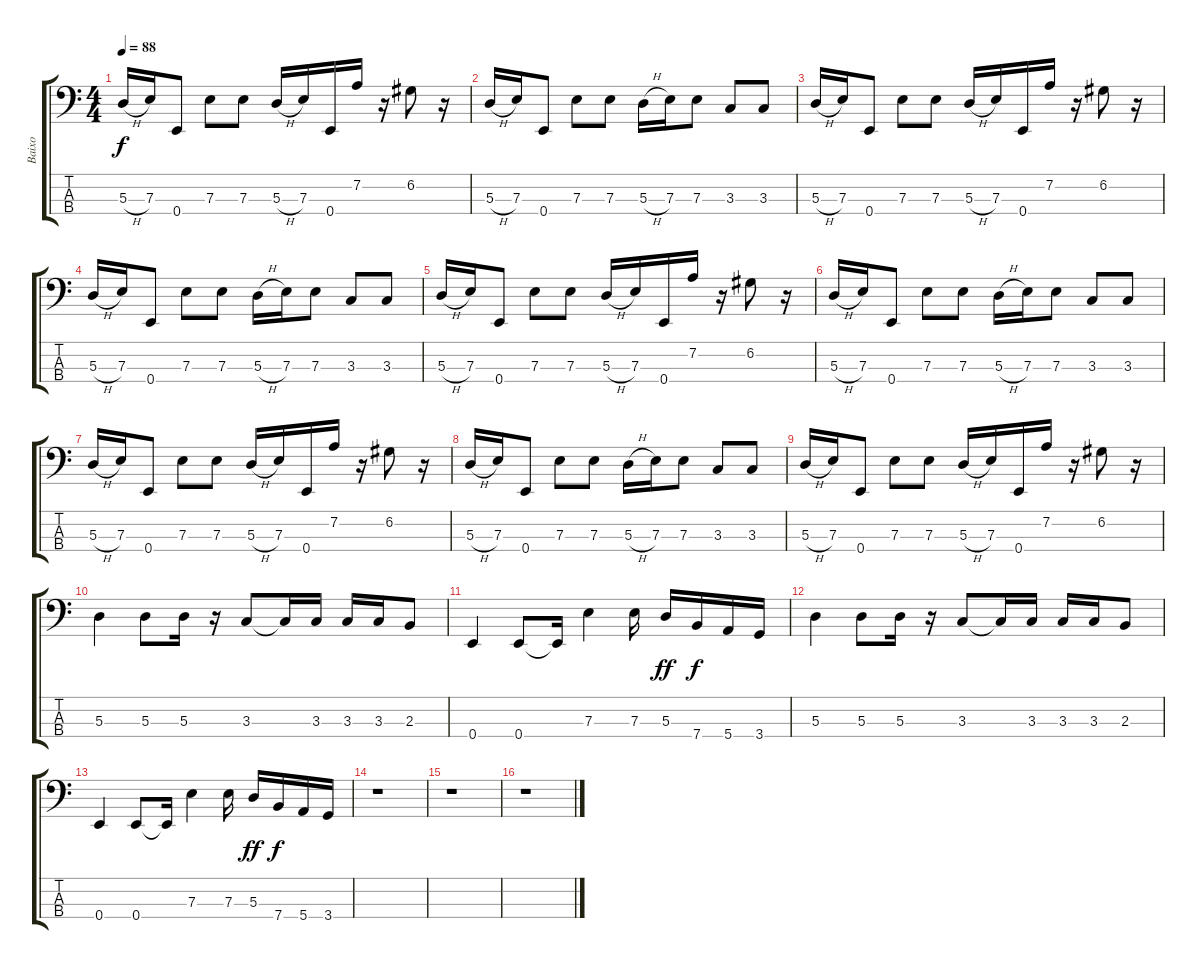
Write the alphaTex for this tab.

\track ("Baixo" "Baixo") {instrument electricbassfinger}
\staff {score tabs}
\tuning (G2 D2 A1 E1) {hide}
\ts (4 4)
\tempo 88
\clef f4
\ks c
5.3{h}.16{dy f} 7.3.16 0.4.8 7.3.8 7.3.8 5.3{h}.16 7.3.16 0.4.16 7.2.16 r.16 6.2.8 r.16 |
5.3{h}.16 7.3.16 0.4.8 7.3.8 7.3.8 5.3{h}.16 7.3.16 7.3.8 3.3.8 3.3.8 |
5.3{h}.16 7.3.16 0.4.8 7.3.8 7.3.8 5.3{h}.16 7.3.16 0.4.16 7.2.16 r.16 6.2.8 r.16 |
5.3{h}.16 7.3.16 0.4.8 7.3.8 7.3.8 5.3{h}.16 7.3.16 7.3.8 3.3.8 3.3.8 |
5.3{h}.16 7.3.16 0.4.8 7.3.8 7.3.8 5.3{h}.16 7.3.16 0.4.16 7.2.16 r.16 6.2.8 r.16 |
5.3{h}.16 7.3.16 0.4.8 7.3.8 7.3.8 5.3{h}.16 7.3.16 7.3.8 3.3.8 3.3.8 |
5.3{h}.16 7.3.16 0.4.8 7.3.8 7.3.8 5.3{h}.16 7.3.16 0.4.16 7.2.16 r.16 6.2.8 r.16 |
5.3{h}.16 7.3.16 0.4.8 7.3.8 7.3.8 5.3{h}.16 7.3.16 7.3.8 3.3.8 3.3.8 |
5.3{h}.16 7.3.16 0.4.8 7.3.8 7.3.8 5.3{h}.16 7.3.16 0.4.16 7.2.16 r.16 6.2.8 r.16 |
5.3.4 5.3.8 5.3.16 r.16 3.3.8 3.3{t}.16 3.3.16 3.3.16 3.3.16 2.3.8 |
0.4.4 0.4.8 0.4{t}.16 7.3.4 7.3.16 5.3.16{dy ff} 7.4.16{dy f} 5.4.16 3.4.16 |
5.3.4 5.3.8 5.3.16 r.16 3.3.8 3.3{t}.16 3.3.16 3.3.16 3.3.16 2.3.8 |
0.4.4 0.4.8 0.4{t}.16 7.3.4 7.3.16 5.3.16{dy ff} 7.4.16{dy f} 5.4.16 3.4.16 |
r.1 |
r.1 |
r.1
